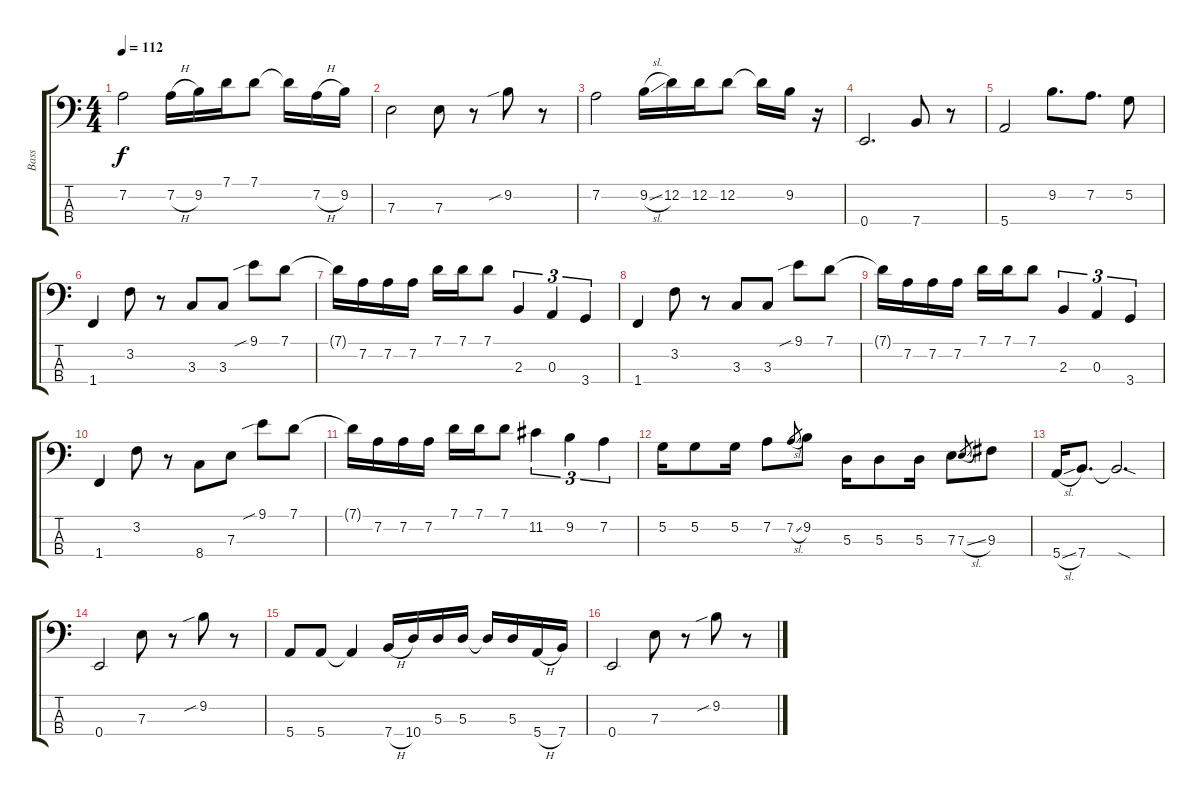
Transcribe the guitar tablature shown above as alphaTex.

\track ("Bass" "Bass") {instrument electricbassfinger}
\staff {score tabs}
\tuning (G2 D2 A1 E1) {hide}
\ts (4 4)
\tempo 112
\clef f4
\ks c
7.2.2{dy f} 7.2{h}.16 9.2.16 7.1.16 7.1.8 7.1{t}.16 7.2{h}.16 9.2.16 |
7.3.2 7.3.8 r.8 9.2{sib}.8 r.8 |
7.2.2 9.2{sl}.16 12.2.16 12.2.16 12.2.8 12.2{t}.16 9.2.16 r.16 |
0.4.2{d} 7.4.8 r.8 |
5.4.2 9.2.8{d} 7.2.8{d} 5.2.8 |
1.4.4 3.2.8 r.8 3.3.8 3.3.8 9.1{sib}.8 7.1.8 |
7.1{t}.16 7.2.16 7.2.16 7.2.16 7.1.16 7.1.16 7.1.8 2.3.4{tu (3 2)} 0.3.4{tu (3 2)} 3.4.4{tu (3 2)} |
1.4.4 3.2.8 r.8 3.3.8 3.3.8 9.1{sib}.8 7.1.8 |
7.1{t}.16 7.2.16 7.2.16 7.2.16 7.1.16 7.1.16 7.1.8 2.3.4{tu (3 2)} 0.3.4{tu (3 2)} 3.4.4{tu (3 2)} |
1.4.4 3.2.8 r.8 8.4.8 7.3.8 9.1{sib}.8 7.1.8 |
7.1{t}.16 7.2.16 7.2.16 7.2.16 7.1.16 7.1.16 7.1.8 11.2.4{tu (3 2)} 9.2.4{tu (3 2)} 7.2.4{tu (3 2)} |
5.2.16 5.2.8 5.2.16 7.2.8 7.2{sl}.8{gr} 9.2.8 5.3.16 5.3.8 5.3.16 7.3.8 7.3{sl}.8{gr} 9.3.8 |
5.4{sl}.16 7.4.8{d} 7.4{sod t}.2{d} |
0.4.2 7.3.8 r.8 9.2{sib}.8 r.8 |
5.4.8 5.4.8 5.4{t}.4 7.4{h}.16 10.4.16 5.3.16 5.3.16 5.3{t}.16 5.3.16 5.4{h}.16 7.4.16 |
0.4.2 7.3.8 r.8 9.2{sib}.8 r.8
